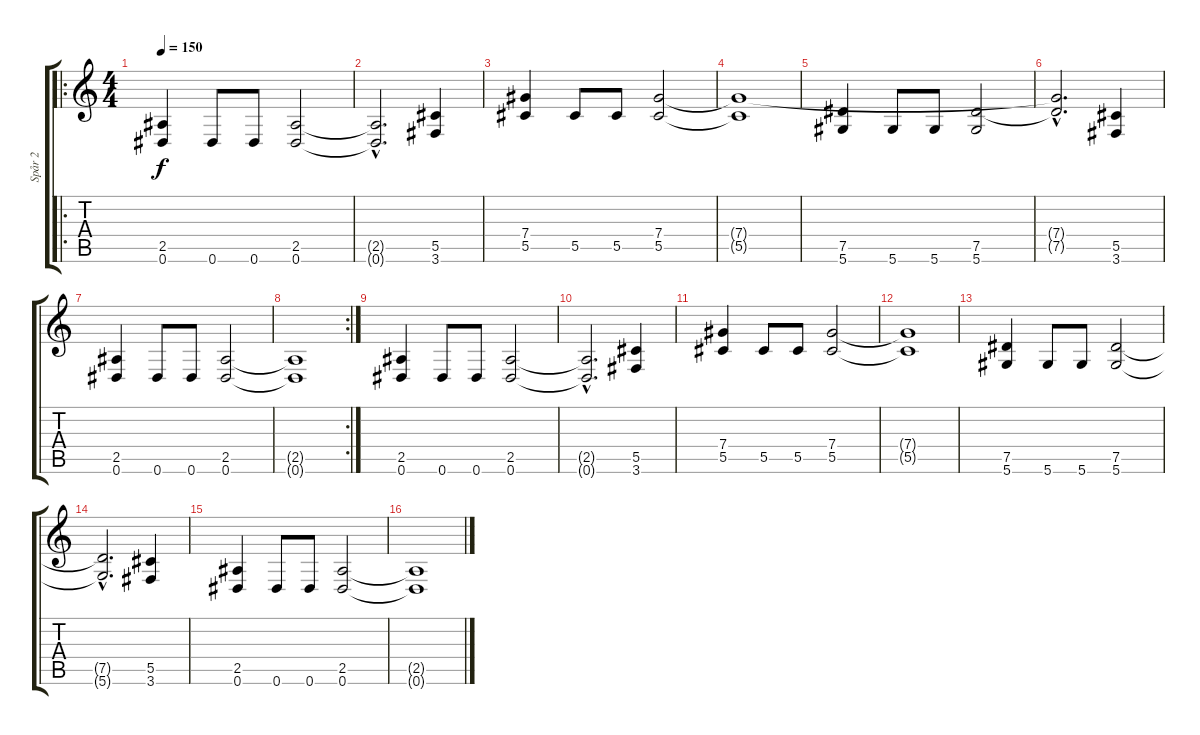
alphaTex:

\track ("Spår 2" "Spår 2") {instrument acousticguitarsteel}
\staff {score tabs}
\tuning (Eb4 Bb3 Gb3 Db3 Ab2 Eb2) {hide}
\ro
\ts (4 4)
\tempo 150
\clef g2
\ks c
(2.5 0.6).4{dy f instrument distortionguitar} 0.6.8 0.6.8 (2.5 0.6).2 |
(2.5{hac t} 0.6{hac t}).2{d} (5.5 3.6).4 |
(7.4 5.5).4 5.5.8 5.5.8 (7.4 5.5).2 |
(7.4{t} 5.5{t}).1 |
(7.5 5.6).4 5.6.8 5.6.8 (7.5 5.6).2 |
(7.4{hac t} 7.5{hac t}).2{d} (5.5 3.6).4 |
(2.5 0.6).4 0.6.8 0.6.8 (2.5 0.6).2 |
\rc 2
(2.5{t} 0.6{t}).1 |
(2.5 0.6).4 0.6.8 0.6.8 (2.5 0.6).2 |
(2.5{hac t} 0.6{hac t}).2{d} (5.5 3.6).4 |
(7.4 5.5).4 5.5.8 5.5.8 (7.4 5.5).2 |
(7.4{t} 5.5{t}).1 |
(7.5 5.6).4 5.6.8 5.6.8 (7.5 5.6).2 |
(7.5{hac t} 5.6{hac t}).2{d} (5.5 3.6).4 |
(2.5 0.6).4 0.6.8 0.6.8 (2.5 0.6).2 |
(2.5{t} 0.6{t}).1
